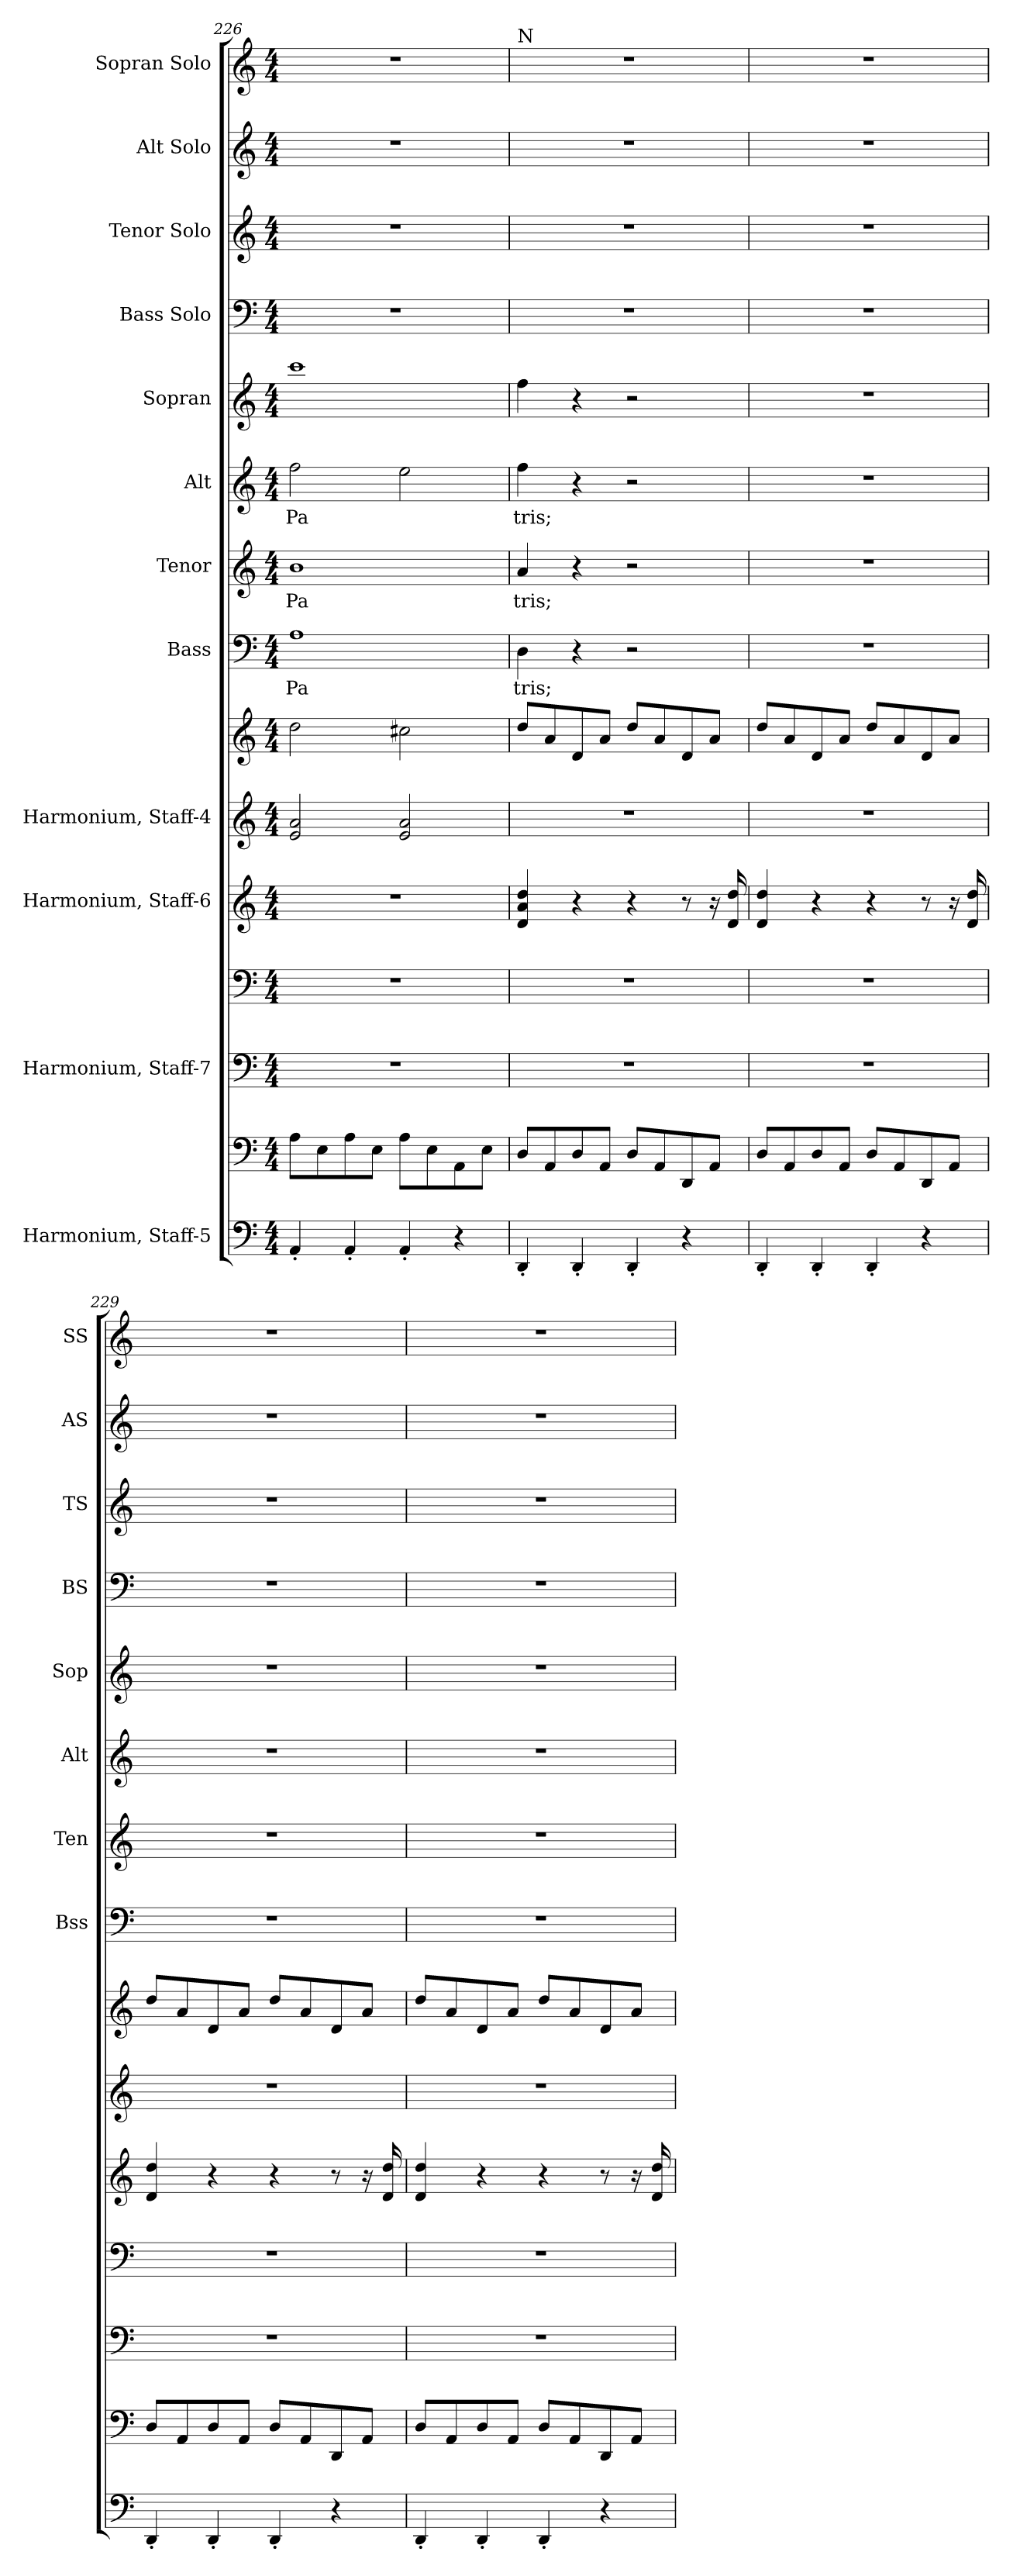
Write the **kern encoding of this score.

**kern	**kern	**kern	**kern	**kern	**kern	**kern	**kern	**text	**kern	**text	**kern	**text	**kern	**kern	**kern	**kern	**kern
*part12	*part12	*part11	*part11	*part10	*part9	*part9	*part8	*part8	*part7	*part7	*part6	*part6	*part5	*part4	*part3	*part2	*part1
*staff15	*staff14	*staff13	*staff12	*staff11	*staff10	*staff9	*staff8	*staff8	*staff7	*staff7	*staff6	*staff6	*staff5	*staff4	*staff3	*staff2	*staff1
*I"Harmonium, Staff-5	*	*I"Harmonium, Staff-7	*	*I"Harmonium, Staff-6	*I"Harmonium, Staff-4	*	*I"Bass	*	*I"Tenor	*	*I"Alt	*	*I"Sopran	*I"Bass Solo	*I"Tenor Solo	*I"Alt Solo	*I"Sopran Solo
*	*	*	*	*	*	*	*I'Bss	*	*I'Ten	*	*I'Alt	*	*I'Sop	*I'BS	*I'TS	*I'AS	*I'SS
*clefF4	*clefF4	*clefF4	*clefF4	*clefG2	*clefG2	*clefG2	*clefF4	*	*clefG2	*	*clefG2	*	*clefG2	*clefF4	*clefG2	*clefG2	*clefG2
*	*	*	*	*	*	*	*	*	*ITrd4c7	*	*ITrd2c3	*	*ITrd2c3	*	*ITrd4c7	*	*ITrd2c3
*k[]	*k[]	*k[]	*k[]	*k[]	*k[]	*k[]	*k[]	*	*k[b-]	*	*k[f#c#g#]	*	*k[f#c#g#]	*k[]	*k[b-]	*k[]	*k[f#c#g#]
*M4/4	*M4/4	*M4/4	*M4/4	*M4/4	*M4/4	*M4/4	*M4/4	*	*M4/4	*	*M4/4	*	*M4/4	*M4/4	*M4/4	*M4/4	*M4/4
=226	=226	=226	=226	=226	=226	=226	=226	=226	=226	=226	=226	=226	=226	=226	=226	=226	=226
4AA'/	8A\L	1r	1r	1r	2e/ 2a/	2dd\	1A	Pa	1e	Pa	2dd\	Pa	1aa	1r	1r	1r	1r
.	8E\	.	.	.	.	.	.	.	.	.	.	.	.	.	.	.	.
4AA'/	8A\	.	.	.	.	.	.	.	.	.	.	.	.	.	.	.	.
.	8E\J	.	.	.	.	.	.	.	.	.	.	.	.	.	.	.	.
4AA'/	8A\L	.	.	.	2e/ 2a/	2cc#X\	.	.	.	.	2cc#\	.	.	.	.	.	.
.	8E\	.	.	.	.	.	.	.	.	.	.	.	.	.	.	.	.
4r	8AA\	.	.	.	.	.	.	.	.	.	.	.	.	.	.	.	.
.	8E\J	.	.	.	.	.	.	.	.	.	.	.	.	.	.	.	.
=227	=227	=227	=227	=227	=227	=227	=227	=227	=227	=227	=227	=227	=227	=227	=227	=227	=227
!	!	!	!	!	!	!	!	!	!	!	!	!	!	!	!	!	!LO:TX:a:t=N
4DD'/	8D/L	1r	1r	4d/ 4a/ 4dd/	1r	8dd/L	4D\	tris;	4d/	tris;	4dd\	tris;	4dd\	1r	1r	1r	1r
.	8AA/	.	.	.	.	8a/	.	.	.	.	.	.	.	.	.	.	.
4DD'/	8D/	.	.	4r	.	8d/	4r	.	4r	.	4r	.	4r	.	.	.	.
.	8AA/J	.	.	.	.	8a/J	.	.	.	.	.	.	.	.	.	.	.
4DD'/	8D/L	.	.	4r	.	8dd/L	2r	.	2r	.	2r	.	2r	.	.	.	.
.	8AA/	.	.	.	.	8a/	.	.	.	.	.	.	.	.	.	.	.
4r	8DD/	.	.	8r	.	8d/	.	.	.	.	.	.	.	.	.	.	.
.	8AA/J	.	.	16r	.	8a/J	.	.	.	.	.	.	.	.	.	.	.
.	.	.	.	16d/ 16dd/	.	.	.	.	.	.	.	.	.	.	.	.	.
!!LO:PB:g=z
=228	=228	=228	=228	=228	=228	=228	=228	=228	=228	=228	=228	=228	=228	=228	=228	=228	=228
4DD'/	8D/L	1r	1r	4d/ 4dd/	1r	8dd/L	1r	.	1r	.	1r	.	1r	1r	1r	1r	1r
.	8AA/	.	.	.	.	8a/	.	.	.	.	.	.	.	.	.	.	.
4DD'/	8D/	.	.	4r	.	8d/	.	.	.	.	.	.	.	.	.	.	.
.	8AA/J	.	.	.	.	8a/J	.	.	.	.	.	.	.	.	.	.	.
4DD'/	8D/L	.	.	4r	.	8dd/L	.	.	.	.	.	.	.	.	.	.	.
.	8AA/	.	.	.	.	8a/	.	.	.	.	.	.	.	.	.	.	.
4r	8DD/	.	.	8r	.	8d/	.	.	.	.	.	.	.	.	.	.	.
.	8AA/J	.	.	16r	.	8a/J	.	.	.	.	.	.	.	.	.	.	.
.	.	.	.	16d/ 16dd/	.	.	.	.	.	.	.	.	.	.	.	.	.
=229	=229	=229	=229	=229	=229	=229	=229	=229	=229	=229	=229	=229	=229	=229	=229	=229	=229
4DD'/	8D/L	1r	1r	4d/ 4dd/	1r	8dd/L	1r	.	1r	.	1r	.	1r	1r	1r	1r	1r
.	8AA/	.	.	.	.	8a/	.	.	.	.	.	.	.	.	.	.	.
4DD'/	8D/	.	.	4r	.	8d/	.	.	.	.	.	.	.	.	.	.	.
.	8AA/J	.	.	.	.	8a/J	.	.	.	.	.	.	.	.	.	.	.
4DD'/	8D/L	.	.	4r	.	8dd/L	.	.	.	.	.	.	.	.	.	.	.
.	8AA/	.	.	.	.	8a/	.	.	.	.	.	.	.	.	.	.	.
4r	8DD/	.	.	8r	.	8d/	.	.	.	.	.	.	.	.	.	.	.
.	8AA/J	.	.	16r	.	8a/J	.	.	.	.	.	.	.	.	.	.	.
.	.	.	.	16d/ 16dd/	.	.	.	.	.	.	.	.	.	.	.	.	.
=230	=230	=230	=230	=230	=230	=230	=230	=230	=230	=230	=230	=230	=230	=230	=230	=230	=230
4DD'/	8D/L	1r	1r	4d/ 4dd/	1r	8dd/L	1r	.	1r	.	1r	.	1r	1r	1r	1r	1r
.	8AA/	.	.	.	.	8a/	.	.	.	.	.	.	.	.	.	.	.
4DD'/	8D/	.	.	4r	.	8d/	.	.	.	.	.	.	.	.	.	.	.
.	8AA/J	.	.	.	.	8a/J	.	.	.	.	.	.	.	.	.	.	.
4DD'/	8D/L	.	.	4r	.	8dd/L	.	.	.	.	.	.	.	.	.	.	.
.	8AA/	.	.	.	.	8a/	.	.	.	.	.	.	.	.	.	.	.
4r	8DD/	.	.	8r	.	8d/	.	.	.	.	.	.	.	.	.	.	.
.	8AA/J	.	.	16r	.	8a/J	.	.	.	.	.	.	.	.	.	.	.
.	.	.	.	16d/ 16dd/	.	.	.	.	.	.	.	.	.	.	.	.	.
=	=	=	=	=	=	=	=	=	=	=	=	=	=	=	=	=	=
*-	*-	*-	*-	*-	*-	*-	*-	*-	*-	*-	*-	*-	*-	*-	*-	*-	*-
